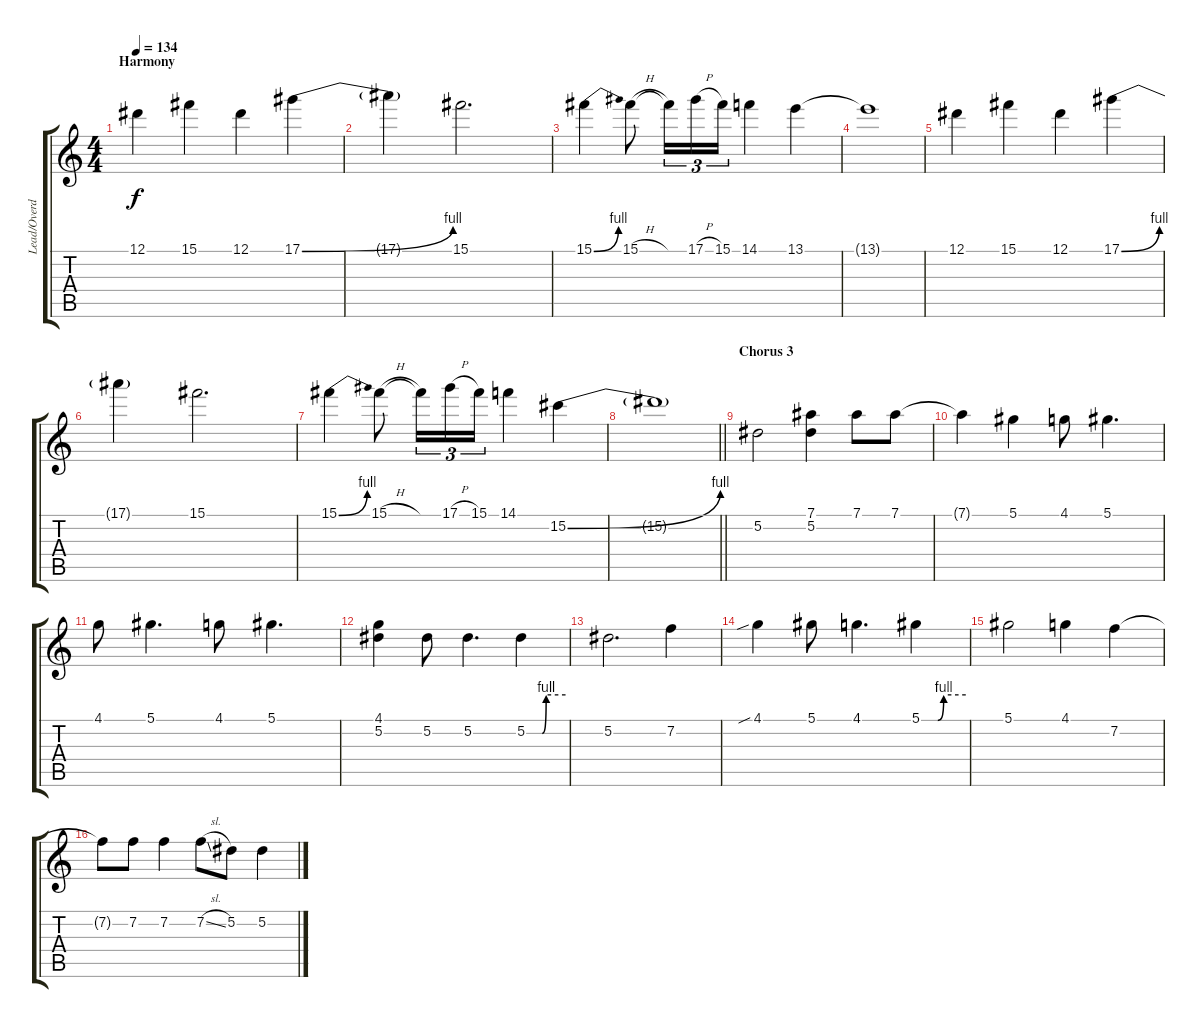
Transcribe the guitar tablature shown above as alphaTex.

\track ("Lead/Overdub 1" "Lead/Overd") {instrument distortionguitar}
\staff {score tabs}
\tuning (Eb4 Bb3 Gb3 Db3 Ab2 Eb2) {hide}
\ts (4 4)
\section ("" "Harmony")
\tempo 134
\clef g2
\ks c
12.1.4{dy f} 15.1.4 12.1.4 17.1{be (bend 0 0 60 4)}.4 |
17.1{t}.4 15.1.2{d} |
15.1{be (bend 0 0 60 4)}.4 15.1{h}.8 15.1{t}.16{tu (3 2)} 17.1{h}.16{tu (3 2)} 15.1.16{tu (3 2)} 14.1.4 13.1.4 |
13.1{t}.1 |
12.1.4 15.1.4 12.1.4 17.1{be (bend 0 0 60 4)}.4 |
17.1{t}.4 15.1.2{d} |
15.1{be (bend 0 0 60 4)}.4 15.1{h}.8 15.1{t}.16{tu (3 2)} 17.1{h}.16{tu (3 2)} 15.1.16{tu (3 2)} 14.1.4 15.2{be (bend 0 0 60 4)}.4 |
\barLineRight lightlight
15.2{t}.1 |
\section ("" "Chorus 3")
5.2.2 (7.1 5.2).4 7.1.8 7.1.8 |
7.1{t}.4 5.1.4 4.1.8 5.1.4{d} |
4.1.8 5.1.4{d} 4.1.8 5.1.4{d} |
(4.1 5.2).4 5.2.8 5.2.4{d} 5.2{be (custom 0 0 24 0 30 4 60 4)}.4 |
5.2.2{d} 7.2.4 |
4.1{sib}.4 5.1.8 4.1.4{d} 5.1{be (custom 0 0 22 0 30 4 60 4)}.4 |
5.1.2 4.1.4 7.2.4 |
7.2{t}.8 7.2.8 7.2.4 7.2{sl}.8 5.2.8 5.2.4
